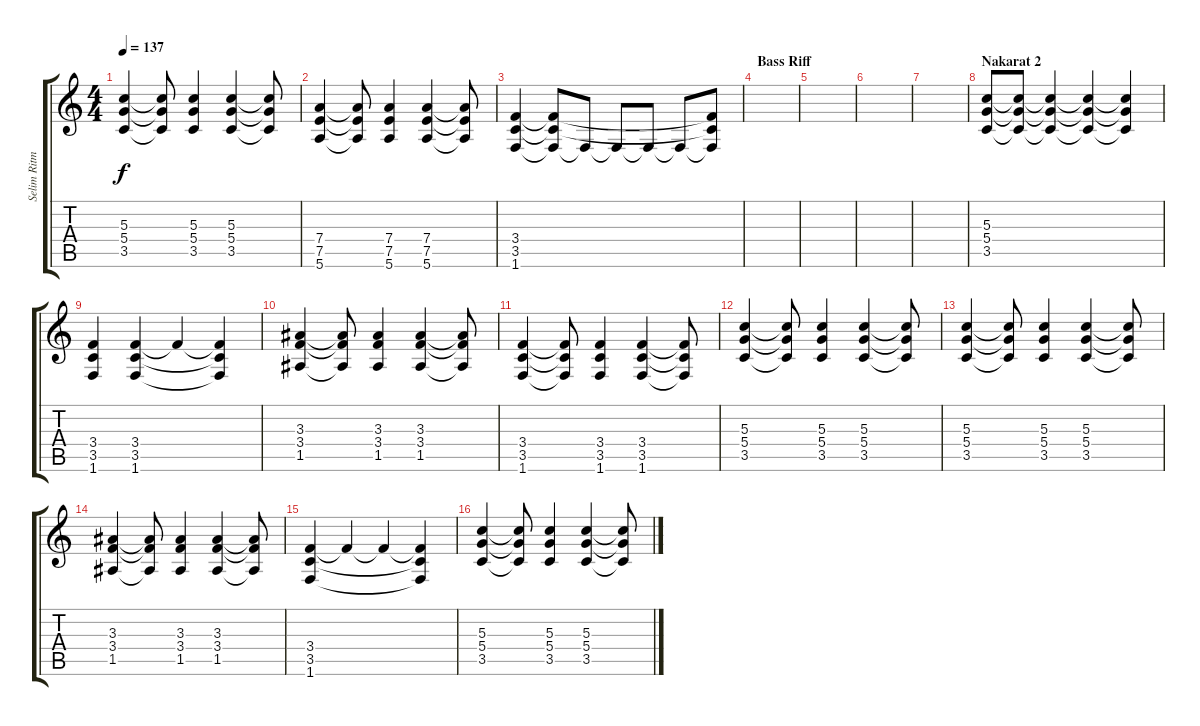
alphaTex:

\track ("Selim Ritm" "Selim Ritm") {instrument overdrivenguitar}
\staff {score tabs}
\tuning (E4 B3 G3 D3 A2 E2) {hide}
\ts (4 4)
\tempo 137
\clef g2
\ks c
(5.3 5.4 3.5).4{dy f} (5.3{t} 5.4{t} 3.5{t}).8 (5.3 5.4 3.5).4 (5.3 5.4 3.5).4 (5.3{t} 5.4{t} 3.5{t}).8 |
(7.4 7.5 5.6).4 (7.4{t} 7.5{t} 5.6{t}).8 (7.4 7.5 5.6).4 (7.4 7.5 5.6).4 (7.4{t} 7.5{t} 5.6{t}).8 |
(3.4 3.5 1.6).4 (3.4{t} 3.5{t} 1.6{t}).8 1.6{t}.8 1.6{t}.8 1.6{t}.8 1.6{t}.8 (3.4{t} 3.5{t} 1.6{t}).8 |
\section ("" "Bass Riff")
|
|
|
|
\section ("" "Nakarat 2")
(5.3 5.4 3.5).8 (5.3{t} 5.4{t} 3.5{t}).8 (5.3{t} 5.4{t} 3.5{t}).4 (5.3{t} 5.4{t} 3.5{t}).4 (5.3{t} 5.4{t} 3.5{t}).4 |
(3.4 3.5 1.6).4 (3.4 3.5 1.6).4 3.4{t}.4 (3.4{t} 3.5{t} 1.6{t}).4 |
(3.3 3.4 1.5).4 (3.3{t} 3.4{t} 1.5{t}).8 (3.3 3.4 1.5).4 (3.3 3.4 1.5).4 (3.3{t} 3.4{t} 1.5{t}).8 |
(3.4 3.5 1.6).4 (3.4{t} 3.5{t} 1.6{t}).8 (3.4 3.5 1.6).4 (3.4 3.5 1.6).4 (3.4{t} 3.5{t} 1.6{t}).8 |
(5.3 5.4 3.5).4 (5.3{t} 5.4{t} 3.5{t}).8 (5.3 5.4 3.5).4 (5.3 5.4 3.5).4 (5.3{t} 5.4{t} 3.5{t}).8 |
(5.3 5.4 3.5).4 (5.3{t} 5.4{t} 3.5{t}).8 (5.3 5.4 3.5).4 (5.3 5.4 3.5).4 (5.3{t} 5.4{t} 3.5{t}).8 |
(3.3 3.4 1.5).4 (3.3{t} 3.4{t} 1.5{t}).8 (3.3 3.4 1.5).4 (3.3 3.4 1.5).4 (3.3{t} 3.4{t} 1.5{t}).8 |
(3.4 3.5 1.6).4 3.4{t}.4 3.4{t}.4 (3.4{t} 3.5{t} 1.6{t}).4 |
(5.3 5.4 3.5).4 (5.3{t} 5.4{t} 3.5{t}).8 (5.3 5.4 3.5).4 (5.3 5.4 3.5).4 (5.3{t} 5.4{t} 3.5{t}).8
